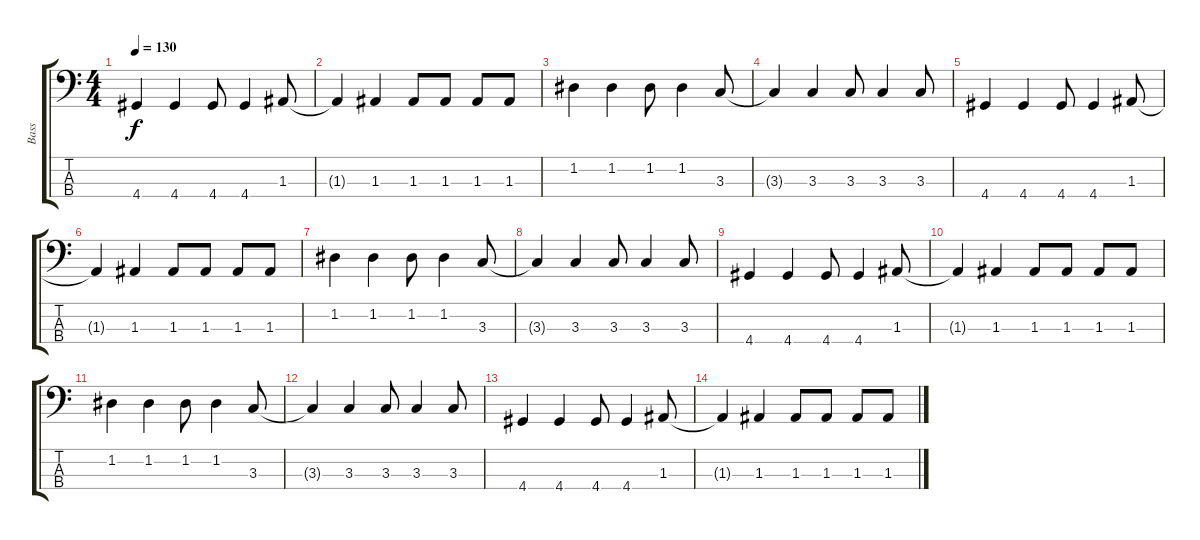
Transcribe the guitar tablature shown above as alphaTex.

\track ("Bass" "Bass") {instrument electricbasspick}
\staff {score tabs}
\tuning (G2 D2 A1 E1) {hide}
\ts (4 4)
\tempo 130
\clef f4
\ks c
4.4.4{dy f} 4.4.4 4.4.8 4.4.4 1.3.8 |
1.3{t}.4 1.3.4 1.3.8 1.3.8 1.3.8 1.3.8 |
1.2.4 1.2.4 1.2.8 1.2.4 3.3.8 |
3.3{t}.4 3.3.4 3.3.8 3.3.4 3.3.8 |
4.4.4 4.4.4 4.4.8 4.4.4 1.3.8 |
1.3{t}.4 1.3.4 1.3.8 1.3.8 1.3.8 1.3.8 |
1.2.4 1.2.4 1.2.8 1.2.4 3.3.8 |
3.3{t}.4 3.3.4 3.3.8 3.3.4 3.3.8 |
4.4.4 4.4.4 4.4.8 4.4.4 1.3.8 |
1.3{t}.4 1.3.4 1.3.8 1.3.8 1.3.8 1.3.8 |
1.2.4 1.2.4 1.2.8 1.2.4 3.3.8 |
3.3{t}.4 3.3.4 3.3.8 3.3.4 3.3.8 |
4.4.4 4.4.4 4.4.8 4.4.4 1.3.8 |
1.3{t}.4 1.3.4 1.3.8 1.3.8 1.3.8 1.3.8
